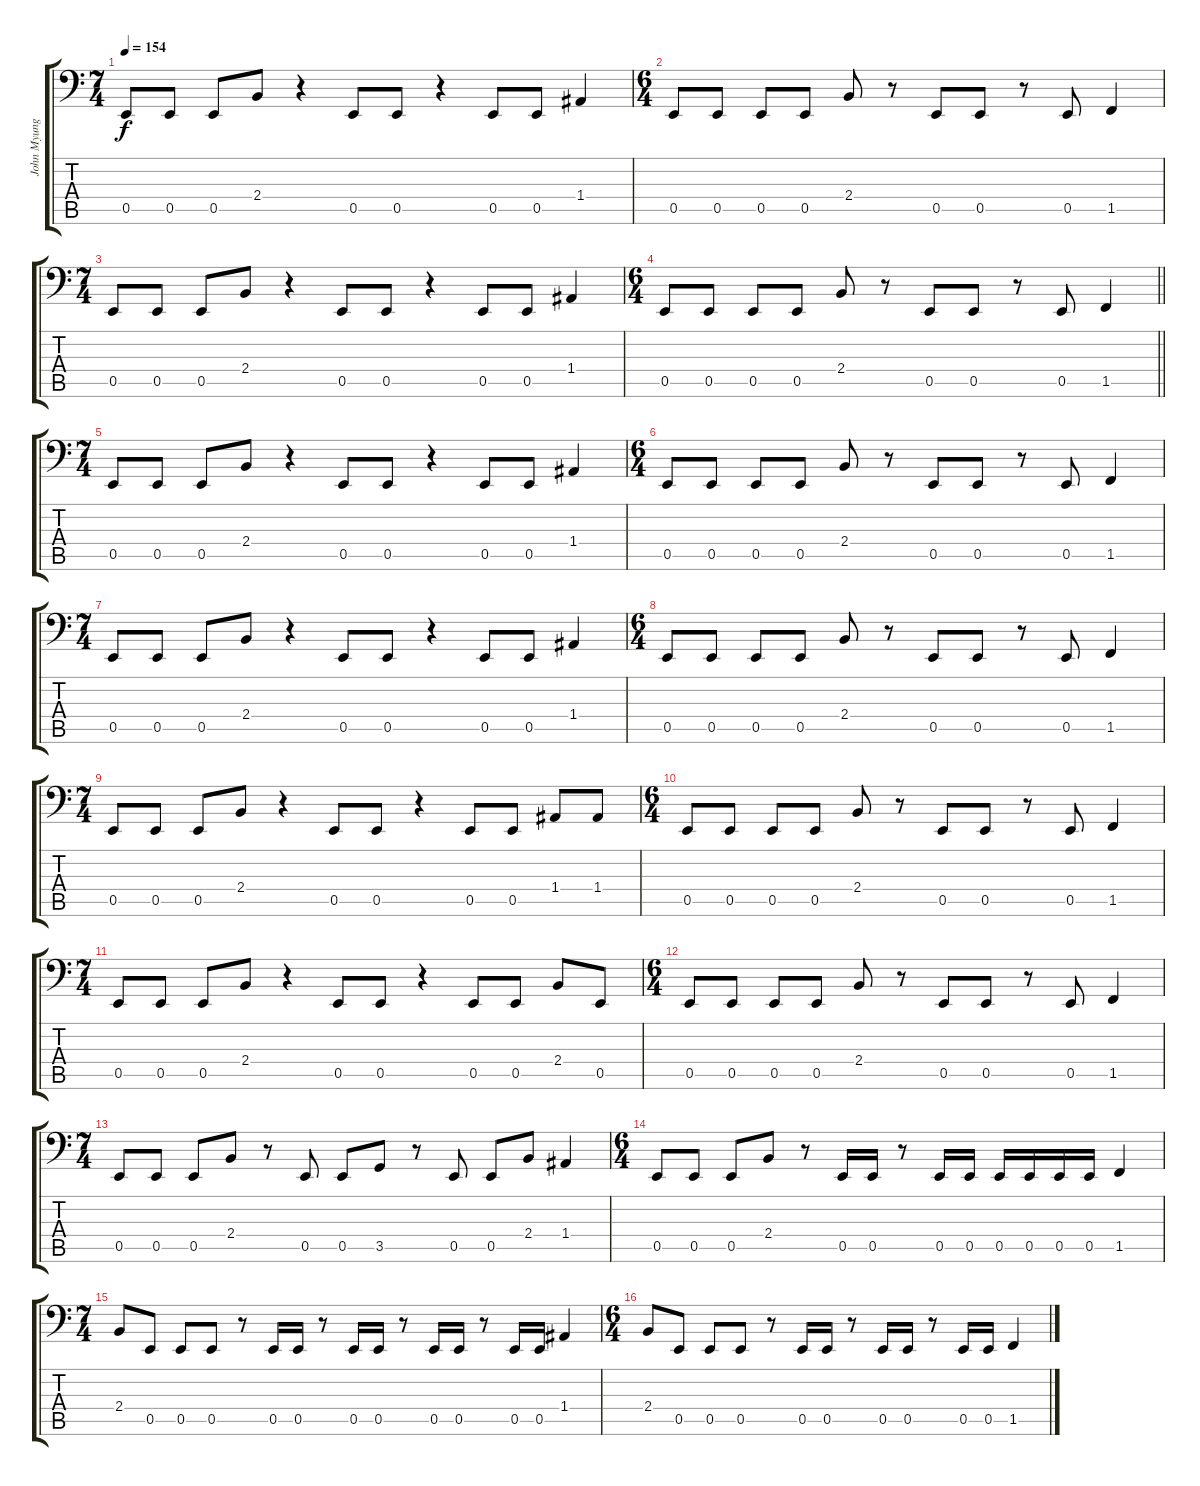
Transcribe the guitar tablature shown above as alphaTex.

\track ("John Myung - Bass" "John Myung") {instrument electricbassfinger}
\staff {score tabs}
\tuning (C3 G2 D2 A1 E1 B0) {hide}
\ts (7 4)
\tempo 154
\clef f4
\ks c
0.5.8{dy f} 0.5.8 0.5.8 2.4.8 r.4 0.5.8 0.5.8 r.4 0.5.8 0.5.8 1.4.4 |
\ts (6 4)
0.5.8 0.5.8 0.5.8 0.5.8 2.4.8 r.8 0.5.8 0.5.8 r.8 0.5.8 1.5.4 |
\ts (7 4)
0.5.8 0.5.8 0.5.8 2.4.8 r.4 0.5.8 0.5.8 r.4 0.5.8 0.5.8 1.4.4 |
\ts (6 4)
\barLineRight lightlight
0.5.8 0.5.8 0.5.8 0.5.8 2.4.8 r.8 0.5.8 0.5.8 r.8 0.5.8 1.5.4 |
\ts (7 4)
0.5.8 0.5.8 0.5.8 2.4.8 r.4 0.5.8 0.5.8 r.4 0.5.8 0.5.8 1.4.4 |
\ts (6 4)
0.5.8 0.5.8 0.5.8 0.5.8 2.4.8 r.8 0.5.8 0.5.8 r.8 0.5.8 1.5.4 |
\ts (7 4)
0.5.8 0.5.8 0.5.8 2.4.8 r.4 0.5.8 0.5.8 r.4 0.5.8 0.5.8 1.4.4 |
\ts (6 4)
0.5.8 0.5.8 0.5.8 0.5.8 2.4.8 r.8 0.5.8 0.5.8 r.8 0.5.8 1.5.4 |
\ts (7 4)
0.5.8 0.5.8 0.5.8 2.4.8 r.4 0.5.8 0.5.8 r.4 0.5.8 0.5.8 1.4.8 1.4.8 |
\ts (6 4)
0.5.8 0.5.8 0.5.8 0.5.8 2.4.8 r.8 0.5.8 0.5.8 r.8 0.5.8 1.5.4 |
\ts (7 4)
0.5.8 0.5.8 0.5.8 2.4.8 r.4 0.5.8 0.5.8 r.4 0.5.8 0.5.8 2.4.8 0.5.8 |
\ts (6 4)
0.5.8 0.5.8 0.5.8 0.5.8 2.4.8 r.8 0.5.8 0.5.8 r.8 0.5.8 1.5.4 |
\ts (7 4)
0.5.8 0.5.8 0.5.8 2.4.8 r.8 0.5.8 0.5.8 3.5.8 r.8 0.5.8 0.5.8 2.4.8 1.4.4 |
\ts (6 4)
0.5.8 0.5.8 0.5.8 2.4.8 r.8 0.5.16 0.5.16 r.8 0.5.16 0.5.16 0.5.16 0.5.16 0.5.16 0.5.16 1.5.4 |
\ts (7 4)
2.4.8 0.5.8 0.5.8 0.5.8 r.8 0.5.16 0.5.16 r.8 0.5.16 0.5.16 r.8 0.5.16 0.5.16 r.8 0.5.16 0.5.16 1.4.4 |
\ts (6 4)
2.4.8 0.5.8 0.5.8 0.5.8 r.8 0.5.16 0.5.16 r.8 0.5.16 0.5.16 r.8 0.5.16 0.5.16 1.5.4
